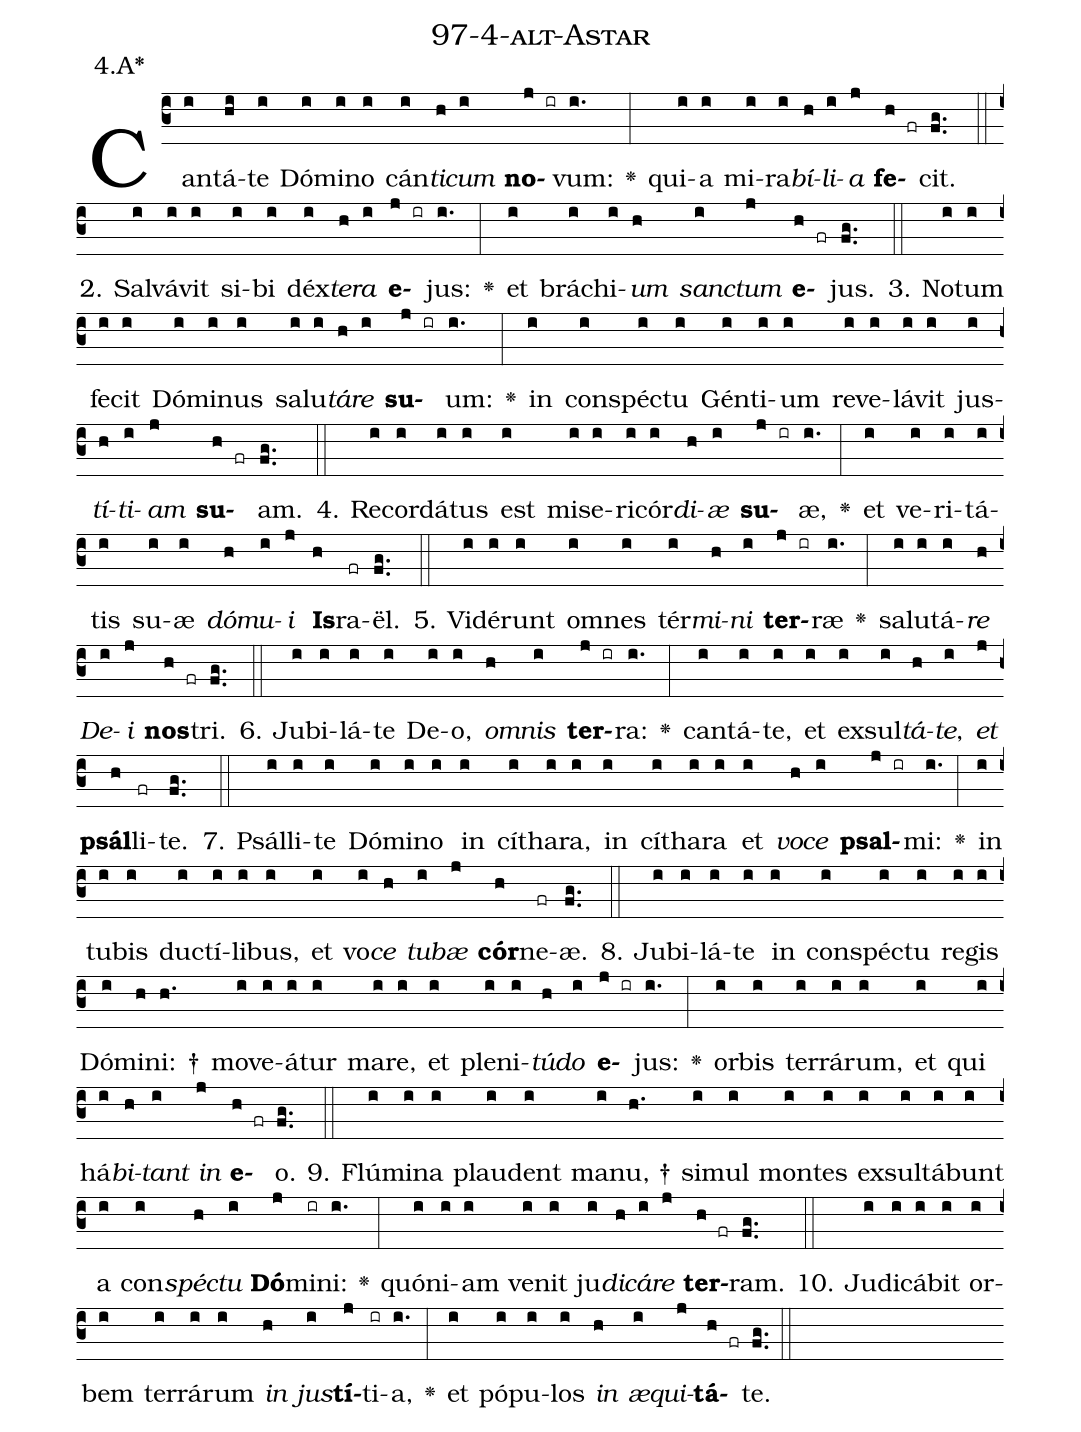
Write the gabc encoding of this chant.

name: 97-4-alt-Astar;
annotation: 4.A*;
%%
(c3)Can(i)tá(hi)te(i) Dó(i)mi(i)no(i) cán(i)<i>ti</i>(h)<i>cum</i>(i) <b>no</b>(j ir)vum:(i.) <v>\greheightstar</v>(:) qui(i)a(i) mi(i)ra(i)<i>bí</i>(h)<i>li</i>(i)<i>a</i>(j) <b>fe</b>(h fr)cit.(fg..) (::)
2. Sal(i)vá(i)vit(i) si(i)bi(i) déx(i)<i>te</i>(h)<i>ra</i>(i) <b>e</b>(j ir)jus:(i.) <v>\greheightstar</v>(:) et(i) brá(i)chi(i)<i>um</i>(h) <i>sanc</i>(i)<i>tum</i>(j) <b>e</b>(h fr)jus.(fg..) (::)
3. No(i)tum(i) fe(i)cit(i) Dó(i)mi(i)nus(i) sa(i)lu(i)<i>tá</i>(h)<i>re</i>(i) <b>su</b>(j ir)um:(i.) <v>\greheightstar</v>(:) in(i) con(i)spéc(i)tu(i) Gén(i)ti(i)um(i) re(i)ve(i)lá(i)vit(i) jus(i)<i>tí</i>(h)<i>ti</i>(i)<i>am</i>(j) <b>su</b>(h fr)am.(fg..) (::)
4. Re(i)cor(i)dá(i)tus(i) est(i) mi(i)se(i)ri(i)cór(i)<i>di</i>(h)<i>æ</i>(i) <b>su</b>(j ir)æ,(i.) <v>\greheightstar</v>(:) et(i) ve(i)ri(i)tá(i)tis(i) su(i)æ(i) <i>dó</i>(h)<i>mu</i>(i)<i>i</i>(j) <b>Is</b>(h)ra(fr)ël.(fg..) (::)
5. Vi(i)dé(i)runt(i) om(i)nes(i) tér(i)<i>mi</i>(h)<i>ni</i>(i) <b>ter</b>(j ir)ræ(i.) <v>\greheightstar</v>(:) sa(i)lu(i)tá(i)<i>re</i>(h) <i>De</i>(i)<i>i</i>(j) <b>nos</b>(h fr)tri.(fg..) (::)
6. Ju(i)bi(i)lá(i)te(i) De(i)o,(i) <i>om</i>(h)<i>nis</i>(i) <b>ter</b>(j ir)ra:(i.) <v>\greheightstar</v>(:) can(i)tá(i)te,(i) et(i) ex(i)sul(i)<i>tá</i>(h)<i>te</i>,(i) <i>et</i>(j) <b>psál</b>(h)li(fr)te.(fg..) (::)
7. Psál(i)li(i)te(i) Dó(i)mi(i)no(i) in(i) cí(i)tha(i)ra,(i) in(i) cí(i)tha(i)ra(i) et(i) <i>vo</i>(h)<i>ce</i>(i) <b>psal</b>(j ir)mi:(i.) <v>\greheightstar</v>(:) in(i) tu(i)bis(i) duc(i)tí(i)li(i)bus,(i) et(i) vo(i)<i>ce</i>(h) <i>tu</i>(i)<i>bæ</i>(j) <b>cór</b>(h)ne(fr)æ.(fg..) (::)
8. Ju(i)bi(i)lá(i)te(i) in(i) con(i)spéc(i)tu(i) re(i)gis(i) Dó(i)mi(h)ni: †(h.) mo(i)ve(i)á(i)tur(i) ma(i)re,(i) et(i) ple(i)ni(i)<i>tú</i>(h)<i>do</i>(i) <b>e</b>(j ir)jus:(i.) <v>\greheightstar</v>(:) or(i)bis(i) ter(i)rá(i)rum,(i) et(i) qui(i) há(i)<i>bi</i>(h)<i>tant</i>(i) <i>in</i>(j) <b>e</b>(h fr)o.(fg..) (::)
9. Flú(i)mi(i)na(i) plau(i)dent(i) ma(i)nu, †(h.) si(i)mul(i) mon(i)tes(i) ex(i)sul(i)tá(i)bunt(i) a(i) con(i)<i>spéc</i>(h)<i>tu</i>(i) <b>Dó</b>(j)mi(ir)ni:(i.) <v>\greheightstar</v>(:) quón(i)i(i)am(i) ve(i)nit(i) ju(i)<i>di</i>(h)<i>cá</i>(i)<i>re</i>(j) <b>ter</b>(h fr)ram.(fg..) (::)
10. Ju(i)di(i)cá(i)bit(i) or(i)bem(i) ter(i)rá(i)rum(i) <i>in</i>(h) <i>jus</i>(i)<b>tí</b>(j)ti(ir)a,(i.) <v>\greheightstar</v>(:) et(i) pó(i)pu(i)los(i) <i>in</i>(h) <i>æ</i>(i)<i>qui</i>(j)<b>tá</b>(h fr)te.(fg..) (::)
